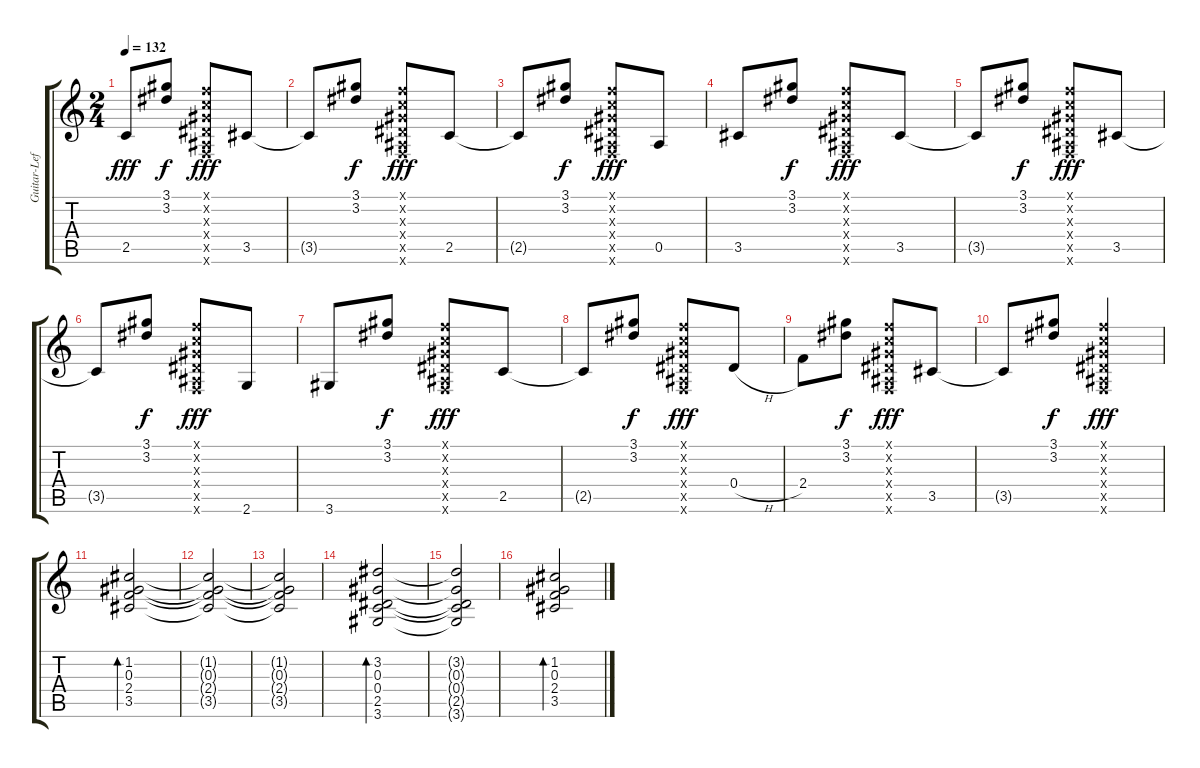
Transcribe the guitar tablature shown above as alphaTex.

\track ("Guitar-Left" "Guitar-Lef") {instrument acousticguitarsteel}
\staff {score tabs}
\tuning (F4 C4 Ab3 Eb3 Bb2 F2) {hide}
\ts (2 4)
\tempo 132
\clef g2
\ks c
2.5{t}.8{dy fff} (3.1 3.2).8{dy f} (0.1{x} 0.2{x} 0.3{x} 0.4{x} 0.5{x} 0.6{x}).8{dy fff} 3.5.8 |
3.5{t}.8 (3.1 3.2).8{dy f} (0.1{x} 0.2{x} 0.3{x} 0.4{x} 0.5{x} 0.6{x}).8{dy fff} 2.5.8 |
2.5{t}.8 (3.1 3.2).8{dy f} (0.1{x} 0.2{x} 0.3{x} 0.4{x} 0.5{x} 0.6{x}).8{dy fff} 0.5.8 |
3.5.8 (3.1 3.2).8{dy f} (0.1{x} 0.2{x} 0.3{x} 0.4{x} 0.5{x} 0.6{x}).8{dy fff} 3.5.8 |
3.5{t}.8 (3.1 3.2).8{dy f} (0.1{x} 0.2{x} 0.3{x} 0.4{x} 0.5{x} 0.6{x}).8{dy fff} 3.5.8 |
3.5{t}.8 (3.1 3.2).8{dy f} (0.1{x} 0.2{x} 0.3{x} 0.4{x} 0.5{x} 0.6{x}).8{dy fff} 2.6.8 |
3.6.8 (3.1 3.2).8{dy f} (0.1{x} 0.2{x} 0.3{x} 0.4{x} 0.5{x} 0.6{x}).8{dy fff} 2.5.8 |
2.5{t}.8 (3.1 3.2).8{dy f} (0.1{x} 0.2{x} 0.3{x} 0.4{x} 0.5{x} 0.6{x}).8{dy fff} 0.4{h}.8 |
2.4.8 (3.1 3.2).8{dy f} (0.1{x} 0.2{x} 0.3{x} 0.4{x} 0.5{x} 0.6{x}).8{dy fff} 3.5.8 |
3.5{t}.8 (3.1 3.2).8{dy f} (0.1{x} 0.2{x} 0.3{x} 0.4{x} 0.5{x} 0.6{x}).4{dy fff} |
(1.2 0.3 2.4 3.5).2{bd 240 volume 10} |
(1.2{t} 0.3{t} 2.4{t} 3.5{t}).2 |
(1.2{t} 0.3{t} 2.4{t} 3.5{t}).2 |
(3.2 0.3 0.4 2.5 3.6).2{bd 240} |
(3.2{t} 0.3{t} 0.4{t} 2.5{t} 3.6{t}).2 |
(1.2 0.3 2.4 3.5).2{bd 240}
